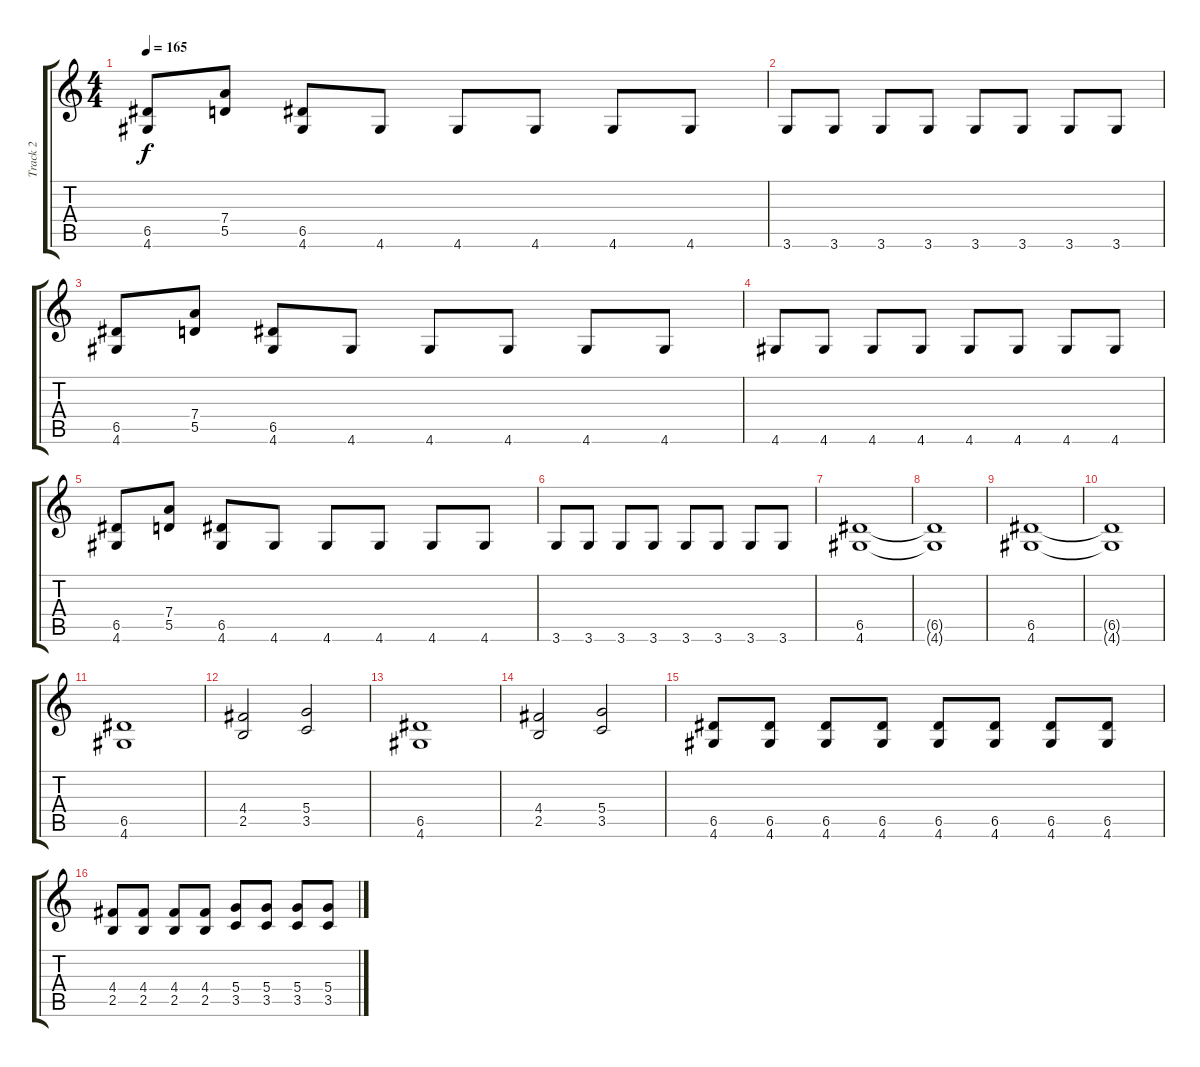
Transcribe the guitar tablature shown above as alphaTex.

\track ("Track 2" "Track 2") {instrument distortionguitar}
\staff {score tabs}
\tuning (E4 B3 G3 D3 A2 E2) {hide}
\ts (4 4)
\tempo 165
\clef g2
\ks c
(6.5 4.6).8{dy f} (7.4 5.5).8 (6.5 4.6).8 4.6.8 4.6.8 4.6.8 4.6.8 4.6.8 |
3.6.8 3.6.8 3.6.8 3.6.8 3.6.8 3.6.8 3.6.8 3.6.8 |
(6.5 4.6).8 (7.4 5.5).8 (6.5 4.6).8 4.6.8 4.6.8 4.6.8 4.6.8 4.6.8 |
4.6.8 4.6.8 4.6.8 4.6.8 4.6.8 4.6.8 4.6.8 4.6.8 |
(6.5 4.6).8 (7.4 5.5).8 (6.5 4.6).8 4.6.8 4.6.8 4.6.8 4.6.8 4.6.8 |
3.6.8 3.6.8 3.6.8 3.6.8 3.6.8 3.6.8 3.6.8 3.6.8 |
(6.5 4.6).1 |
(6.5{t} 4.6{t}).1 |
(6.5 4.6).1 |
(6.5{t} 4.6{t}).1 |
(6.5 4.6).1 |
(4.4 2.5).2 (5.4 3.5).2 |
(6.5 4.6).1 |
(4.4 2.5).2 (5.4 3.5).2 |
(6.5 4.6).8 (6.5 4.6).8 (6.5 4.6).8 (6.5 4.6).8 (6.5 4.6).8 (6.5 4.6).8 (6.5 4.6).8 (6.5 4.6).8 |
(4.4 2.5).8 (4.4 2.5).8 (4.4 2.5).8 (4.4 2.5).8 (5.4 3.5).8 (5.4 3.5).8 (5.4 3.5).8 (5.4 3.5).8
